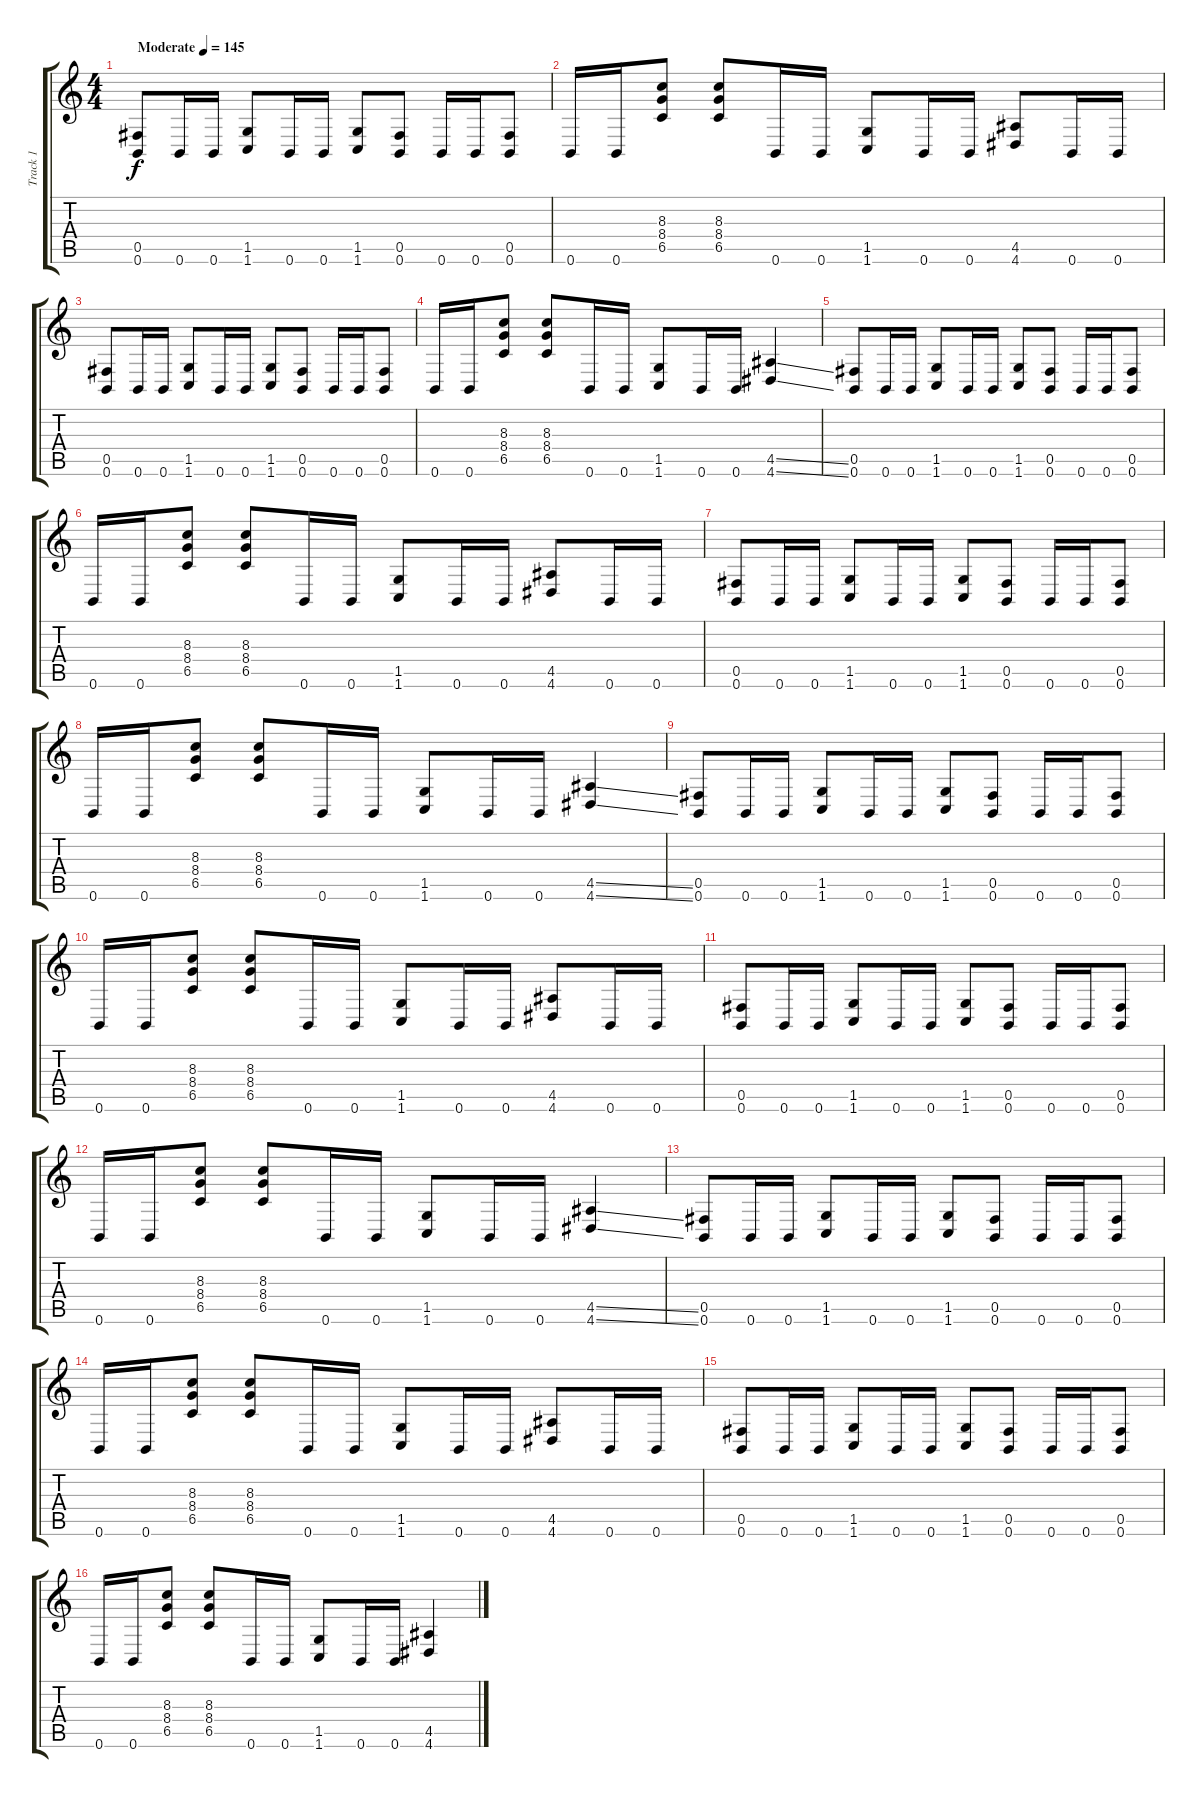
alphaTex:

\track ("Track 1" "Track 1") {instrument distortionguitar}
\staff {score tabs}
\tuning (Db4 Ab3 E3 B2 Gb2 B1) {hide}
\ts (4 4)
\tempo (145 "Moderate")
\clef g2
\ks c
(0.5 0.6).8{dy f instrument distortionguitar} 0.6.16 0.6.16 (1.5 1.6).8 0.6.16 0.6.16 (1.5 1.6).8 (0.5 0.6).8 0.6.16 0.6.16 (0.5 0.6).8 |
0.6.16 0.6.16 (8.3 8.4 6.5).8 (8.3 8.4 6.5).8 0.6.16 0.6.16 (1.5 1.6).8 0.6.16 0.6.16 (4.5 4.6).8 0.6.16 0.6.16 |
(0.5 0.6).8 0.6.16 0.6.16 (1.5 1.6).8 0.6.16 0.6.16 (1.5 1.6).8 (0.5 0.6).8 0.6.16 0.6.16 (0.5 0.6).8 |
0.6.16 0.6.16 (8.3 8.4 6.5).8 (8.3 8.4 6.5).8 0.6.16 0.6.16 (1.5 1.6).8 0.6.16 0.6.16 (4.5{ss} 4.6{ss}).4 |
(0.5 0.6).8 0.6.16 0.6.16 (1.5 1.6).8 0.6.16 0.6.16 (1.5 1.6).8 (0.5 0.6).8 0.6.16 0.6.16 (0.5 0.6).8 |
0.6.16 0.6.16 (8.3 8.4 6.5).8 (8.3 8.4 6.5).8 0.6.16 0.6.16 (1.5 1.6).8 0.6.16 0.6.16 (4.5 4.6).8 0.6.16 0.6.16 |
(0.5 0.6).8 0.6.16 0.6.16 (1.5 1.6).8 0.6.16 0.6.16 (1.5 1.6).8 (0.5 0.6).8 0.6.16 0.6.16 (0.5 0.6).8 |
0.6.16 0.6.16 (8.3 8.4 6.5).8 (8.3 8.4 6.5).8 0.6.16 0.6.16 (1.5 1.6).8 0.6.16 0.6.16 (4.5{ss} 4.6{ss}).4 |
(0.5 0.6).8 0.6.16 0.6.16 (1.5 1.6).8 0.6.16 0.6.16 (1.5 1.6).8 (0.5 0.6).8 0.6.16 0.6.16 (0.5 0.6).8 |
0.6.16 0.6.16 (8.3 8.4 6.5).8 (8.3 8.4 6.5).8 0.6.16 0.6.16 (1.5 1.6).8 0.6.16 0.6.16 (4.5 4.6).8 0.6.16 0.6.16 |
(0.5 0.6).8 0.6.16 0.6.16 (1.5 1.6).8 0.6.16 0.6.16 (1.5 1.6).8 (0.5 0.6).8 0.6.16 0.6.16 (0.5 0.6).8 |
0.6.16 0.6.16 (8.3 8.4 6.5).8 (8.3 8.4 6.5).8 0.6.16 0.6.16 (1.5 1.6).8 0.6.16 0.6.16 (4.5{ss} 4.6{ss}).4 |
(0.5 0.6).8 0.6.16 0.6.16 (1.5 1.6).8 0.6.16 0.6.16 (1.5 1.6).8 (0.5 0.6).8 0.6.16 0.6.16 (0.5 0.6).8 |
0.6.16 0.6.16 (8.3 8.4 6.5).8 (8.3 8.4 6.5).8 0.6.16 0.6.16 (1.5 1.6).8 0.6.16 0.6.16 (4.5 4.6).8 0.6.16 0.6.16 |
(0.5 0.6).8 0.6.16 0.6.16 (1.5 1.6).8 0.6.16 0.6.16 (1.5 1.6).8 (0.5 0.6).8 0.6.16 0.6.16 (0.5 0.6).8 |
0.6.16 0.6.16 (8.3 8.4 6.5).8 (8.3 8.4 6.5).8 0.6.16 0.6.16 (1.5 1.6).8 0.6.16 0.6.16 (4.5{ss} 4.6{ss}).4
